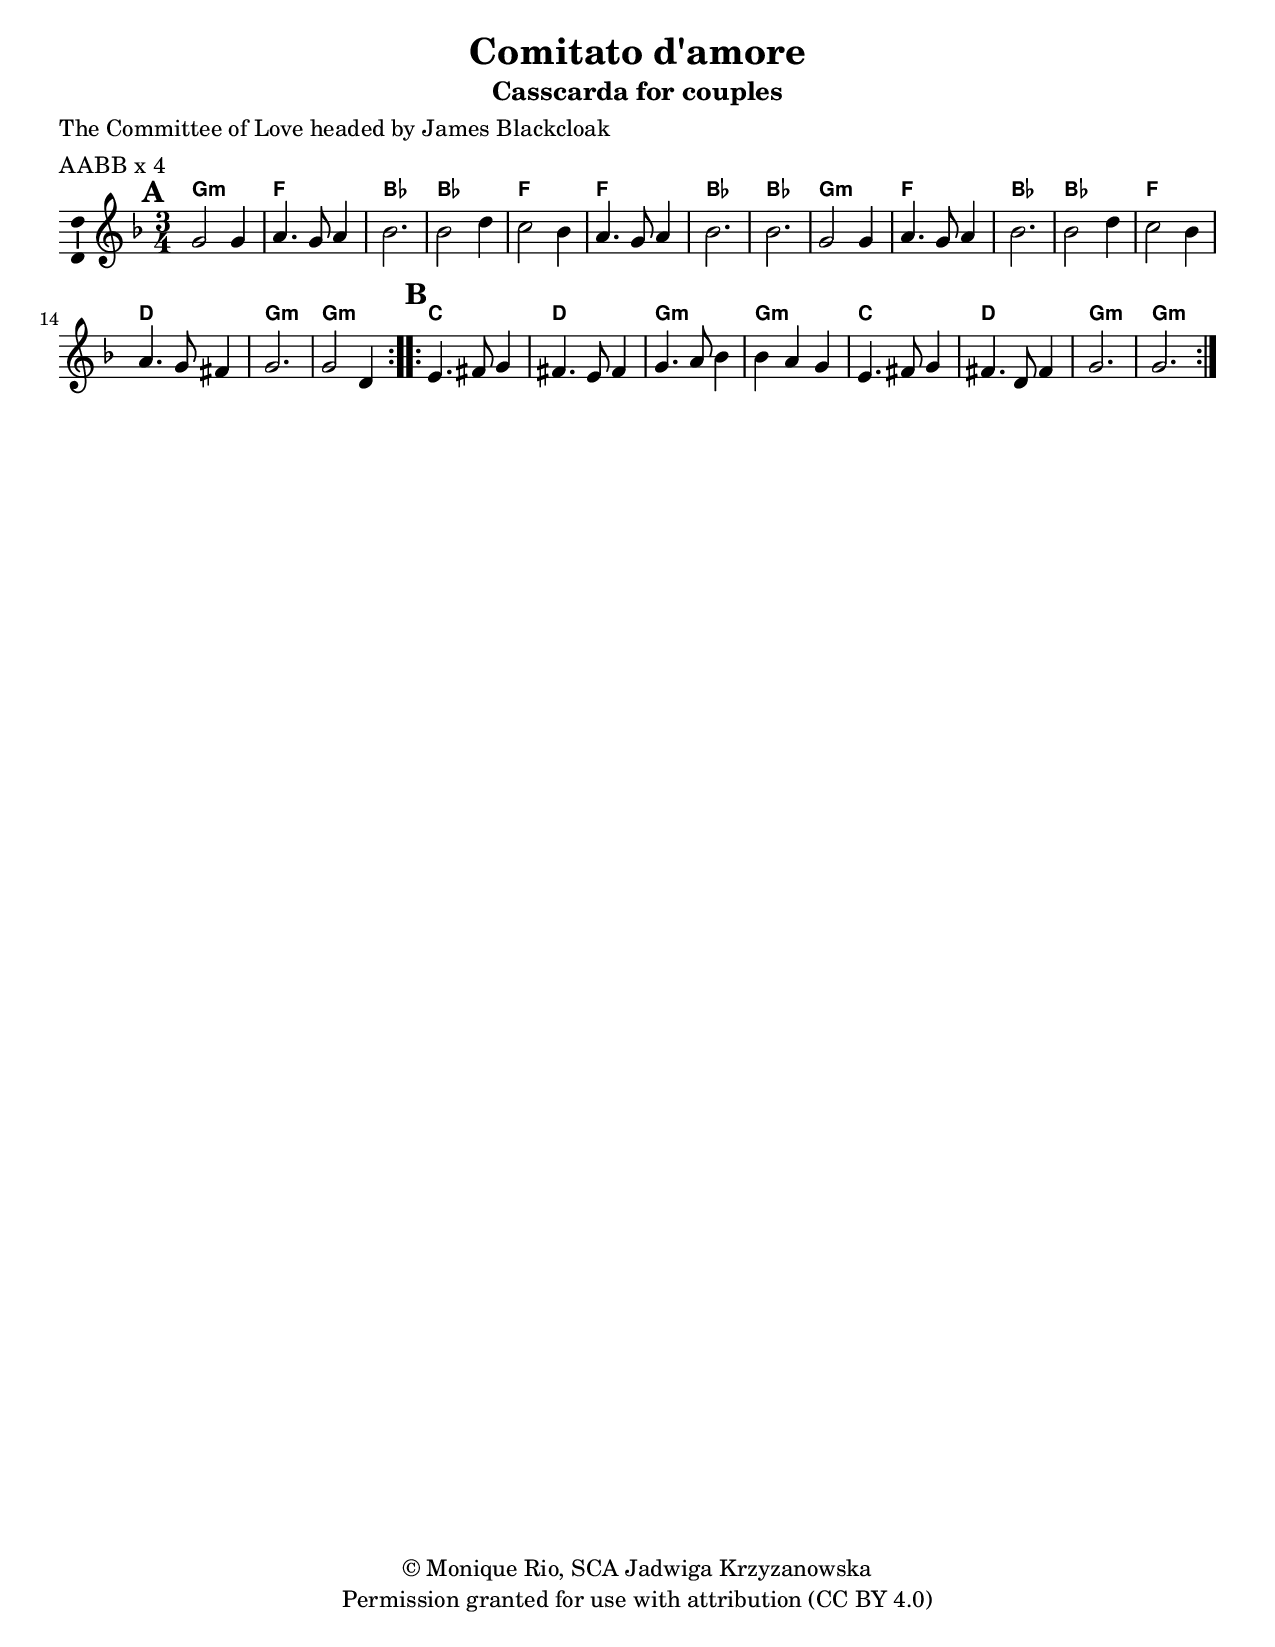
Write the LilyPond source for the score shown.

\paper {
  print-page-number = ##f
  print-first-page-number = ##f
  ragged-bottom = ##t
  ragged-last-bottom = ##t

}
chExceptionMusic = {
  <c g>1-\markup { \super "5" }
}


% Convert music to list and prepend to existing exceptions.
chExceptions = #( append
( sequential-music-to-chord-exceptions chExceptionMusic #t)
ignatzekExceptions)

ppMark = { \once \override Score.RehearsalMark #'self-alignment-X = #LEFT \mark \default }
ppMarkA = \markup{ \bold \override #'(box-padding . 0.5) \box \large "A" }
ppMarkB = \markup{ \bold \override #'(box-padding . 0.5) \box \large "B" }
ppMarkC = \markup{ \bold \override #'(box-padding . 0.5) \box \large "C" }
ppMarkD = \markup{ \bold \override #'(box-padding . 0.5) \box \large "D" }
ppMarkE = \markup{ \bold \override #'(box-padding . 0.5) \box \large "E" }
ppMarkF = \markup{ \bold \override #'(box-padding . 0.5) \box \large "F" }
ppMarkG = \markup{ \bold \override #'(box-padding . 0.5) \box \large "G" }
ppMarkH = \markup{ \bold \override #'(box-padding . 0.5) \box \large "H" }
ppMarkI = \markup{ \bold \override #'(box-padding . 0.5) \box \large "I" }
ppMarkJ = \markup{ \bold \override #'(box-padding . 0.5) \box \large "J" }
ppMarkK = \markup{ \bold \override #'(box-padding . 0.5) \box \large "K" }

ficta = { \once \set suggestAccidentals = ##t }

arbeauSource = \markup { Thoinot Arbeau, \italic {Orchésographie,} 1589 }
playfordSource = \markup { John Playford, \italic {The English Dancing Master,} 1651 }
negriSource = \markup { Cesare Negri, \italic {Le Grazie d'Amore,} 1602 }
carosoSourceBalarino = \markup { Fabritio Caroso, \italic {Il Ballarino,} 1581 }
carosoSourceNobilta = \markup { Fabritio Caroso, \italic {Nobiltà di Dame,} 1600 }
pnaSource = \markup { Guglielmo Ebreo da Pesaro, c. 1475 (PnA) }
pndSource = \markup { Domenico da Piacenza, c. 1425-1450 (PnD) }
pngSource = \markup { Guglielmo Ebreo da Pesaro, 1463 (PnG) }
brusselsSource = \markup { Brussels MS 9085, 15th C. }
praetoriusSource = \markup { Michael Praetorius, \italic Terpsichore, 1612 }
ravenscroftSource = \markup { Thomas Ravenscroft, \italic Deuteromelia, 1609 }
susatoSource = \markup { Tylman Susato, \italic Danserye, 1551 }
gresleySource = \markup { Gresley Manuscript, c. 1500 }
byrdSource = \markup { William Byrd (c. 1540 - 1623) }

monicaCopyright = "© Monica Cellio, SCA She'erah bat Shlomo"
monicaTagline = "Permission granted for use with attribution (CC BY 4.0)."

hendricksCopyright = "© Steven Hendricks, SCA Samuel Piper"
hendricksTagline = "Permission granted to copy within the SCA."

octavioCopyright = "© Jay Ter Louw, SCA Octavio de Flores"
octavioTagline =  "May be freely used and distributed within the SCA with this notice."

alaricCopyright = "© Robert Smith, SCA Alaric MacConnal"
alaricTagline = "Permission granted to distribute within the SCA without alterations."

vanstoneCopyright = "© Kathy Van Stone, SCA Elsbeth Anne Roth"
vanstoneTagline = "Permission granted to distribute within the SCA without alterations."

aaronCopyright = "© Aaron Elkiss, SCA Aaron Drummond"
aaronTagline = "Permission granted for use with attribution. (CC BY 4.0)"

robyyanCopyright = "© Dennis R. Sherman, SCA Robyyan Torr d'Elandris"
robyyanTagline = "Permission granted for non-commercial use with attribution. (CC BY-NC-SA 3.0)"

arslanCopyright = "© David Svoboda, SCA Arslan ibn Da'ud"
arslanTagline= "Permission granted for use with attribution (CC BY 3.0)"

jadwigaCopyright = "© Monique Rio, SCA Jadwiga Krzyzanowska"
jadwigaTagline = "Permission granted for use with attribution (CC BY 4.0)"

yardleyCopyright = "© David Yardley, SCA Geoffrey of Exeter"
yardleyTagline = "Free for non-profit use."

katrinaCopyright = "© Katrina Hunt, SCA Mathilde Adycote"
katrinaTagline = "May be freely copied for use within the SCA"

butlerCopyright = "© Paul Butler, SCA Arden of Icombe"
butlerTagline = "Permission granted to use this work for any purpose with attribution."

stocktonCopyright = "© Robert Stockton, SCA Robin the Just"
stocktonTagline = "Permission granted to distribute and perform within the SCA with this notice on all copies."

% Source: http://pavao.org/music/
pavaoCopyright = "© Aaron Pavao, SCA John Chandler"
pavaoTagline = "Permission granted to photocopy for use during creative anachronism."

casazzaCopyright = "© Joseph Casazza"
casazzaTagline = "Permission granted for non-commercial use with attribution. (CC BY-NC 3.0)"

almondCopyright = "© Russell G. Almond, SCA Mustapha al-Muhaddith"
almondTagline = "Permission granted to use and copy this work with attribution"

avatarCopyright = "© Al Cofrin, SCA Avatar"
avatarTagline = "Freely distributable within the SCA."

dafyddCopyright = "© Dave Lankford, SCA Dafydd Arth"
dafyddTagline = "Permission granted for use with attribution (CC BY 3.0)."

gaitaCopyright = "© Gaïta / Chris Elmes"
gaitaTagline = "Permission granted for not-for-profit use in the SCA."

emmaCopyright = "© Emma Badowski, SCA Margaret Raynsford"
emmaTagline = "Permission granted for non-commercial use with attribution. (CC BY-NC-SA 3.0)"

martinCopyright = "© Richard Schweitzer, SCA Martin Bildner"
martinTagline = "Permission granted for non-commercial use with attribution. (CC BY-NC-SA 3.0)"

\header{
  title = "Comitato d'amore"
  subtitle = "Casscarda for couples"
  poet = "The Committee of Love headed by James Blackcloak"
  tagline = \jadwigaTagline
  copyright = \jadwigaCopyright
  meter = "AABB x 4"
}

#(set-default-paper-size "letter")
\include "english.ly"

global = {
  \key g \dorian
  \time 3/4
  \clef "treble"
}

ppChordLine = {
   \chordmode{
       \repeat volta 2 {
         g2.:m f bf bf f f bf bf
          g:m f bf bf f d g:m g:m
       }
       \repeat volta 2 {
        c d g:m g:m c d g:m g:m
       }
       
   }
}
ppMusicOne = \relative c'' {
  \ppMark
  \repeat volta 2 {
    g2 g4 a4. g8 a4 bf2. bf2 d4 c2 bf4 a4. g8 a4 bf2. bf2.
    g2 g4 a4. g8 a4 bf2. bf2 d4 c2 bf4 a4. g8 fs4 g2. g2 d4
   
  }
  \ppMark
  \repeat volta 2 {
    e4. fs8 g4 fs4. e8 fs4 g4. a8 bf4 bf4 a g e4. fs8 g4 fs4. d8 fs4 g2. g2.
    }
  
  

}

\score {
  \unfoldRepeats
  <<
    \context ChoirStaff 
    <<

      \context ChordNames = chordcontext { 
        \set chordNameExceptions = #chExceptions
        \set ChordNames.midiInstrument = #"orchestral harp"
        << 
          \global \transpose c' c \ppChordLine 
        >>
      }

      \new Staff \with { \consists "Volta_engraver" }
      \context Voice = ppvOne {
        \set Score.markFormatter = #format-mark-box-letters
        << \set Staff.midiInstrument = #"oboe"
        \global \ppMusicOne 	 >> 
      }
    >>

  >>
  \midi {
  \context {
    \Score
    
    tempoWholesPerMinute = #(ly:make-moment 140 2)
  }
  }
}

\score {
  <<
    \context ChoirStaff 
    <<

      \context ChordNames = chordcontext { 
        \set chordNameExceptions = #chExceptions
        \set ChordNames.midiInstrument = #"harpsichord"
        << 
          \global \transpose c' c \ppChordLine 
        >>
      }

      \new Staff \with { \consists "Volta_engraver" }
      \context Voice = ppvOne {
        \set Score.markFormatter = #format-mark-box-letters
        << \set Staff.midiInstrument = #"oboe"
        \global \ppMusicOne 	 >> 
      }
    >>

  >>

  \include "./pp_layout.ly"
}


\version "2.10.10"  % necessary for upgrading to future LilyPond versions.

